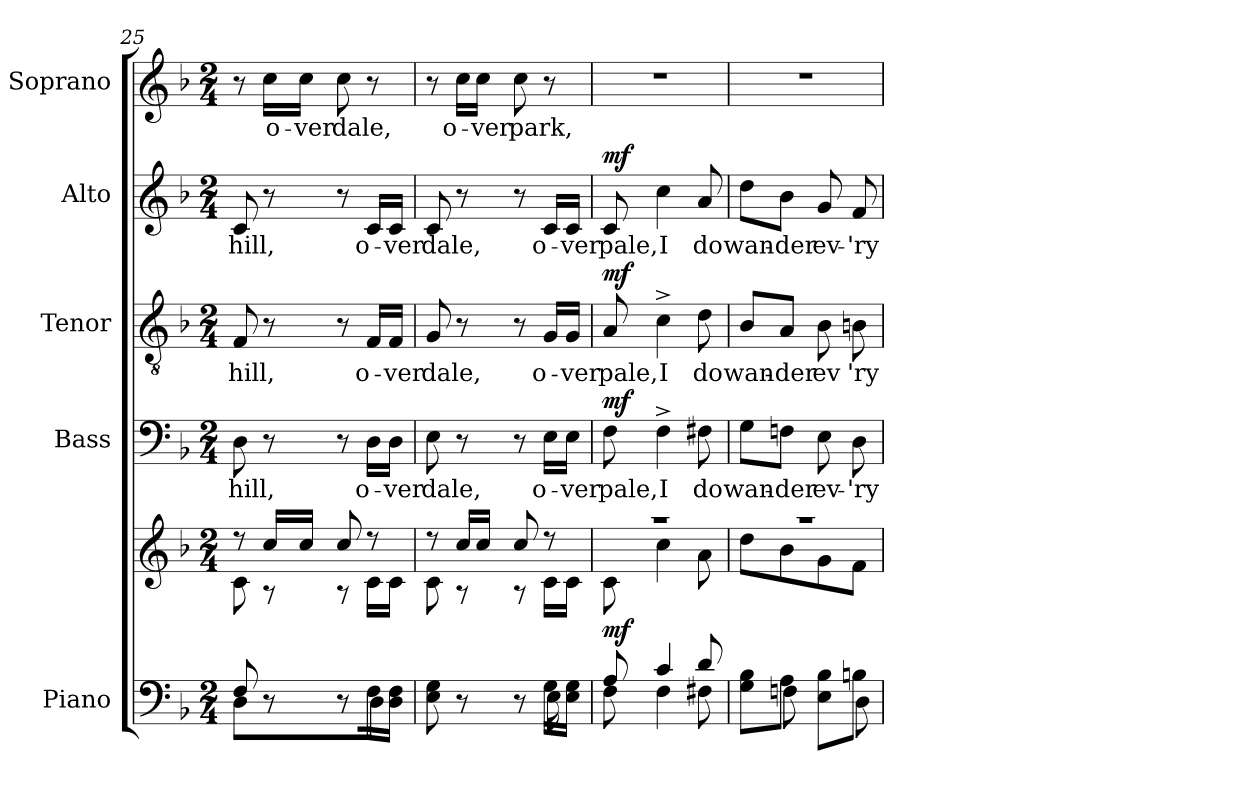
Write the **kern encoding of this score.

**kern	**kern	**dynam	**kern	**text	**dynam	**kern	**text	**dynam	**kern	**text	**dynam	**kern	**text
*part5	*part5	*part5	*part4	*part4	*part4	*part3	*part3	*part3	*part2	*part2	*part2	*part1	*part1
*staff6	*staff5	*staff5/6	*staff4	*staff4	*staff4	*staff3	*staff3	*staff3	*staff2	*staff2	*staff2	*staff1	*staff1
*I"Piano	*	*	*I"Bass	*	*	*I"Tenor	*	*	*I"Alto	*	*	*I"Soprano	*
*I'Pno.	*	*	*I'B.	*	*	*I'T.	*	*	*I'A.	*	*	*I'S.	*
*clefF4	*clefG2	*	*clefF4	*	*	*clefGv2	*	*	*clefG2	*	*	*clefG2	*
*	*	*	*	*	*	*ITrd7c12	*	*	*	*	*	*	*
*k[b-]	*k[b-]	*	*k[b-]	*	*	*k[b-]	*	*	*k[b-]	*	*	*k[b-]	*
*F:	*F:	*	*F:	*	*	*F:	*	*	*F:	*	*	*F:	*
*M2/4	*M2/4	*	*M2/4	*	*	*M2/4	*	*	*M2/4	*	*	*M2/4	*
=25	=25	=25	=25	=25	=25	=25	=25	=25	=25	=25	=25	=25	=25
*^	*^	*	*	*	*	*	*	*	*	*	*	*	*
!	!	!	!	!	!	!LO:LY:b:color=#000000	!	!	!	!	!	!	!	!	!
!	!	!	!	!	!	!	!	!	!LO:LY:b:color=#000000	!	!	!	!	!	!
!	!	!	!	!	!	!	!	!	!	!	!	!LO:LY:b:color=#000000	!	!	!
8Fi/	8Di\L	8r	8ci\	.	8Di\	hill,	.	8FFi/	hill,	.	8ci/	hill,	.	8r	.
!	!	!	!	!	!	!	!	!	!	!	!	!	!	!	!LO:LY:b:color=#000000
8r	4ryy	16cci/LL	8r	.	8r	.	.	8r	.	.	8r	.	.	16cci\LL	o-
!	!	!	!	!	!	!	!	!	!	!	!	!	!	!	!LO:LY:b:color=#000000
.	.	16cci/JJ	.	.	.	.	.	.	.	.	.	.	.	16cci\JJ	-ver
!	!	!	!	!	!	!	!	!	!	!	!	!	!	!	!LO:LY:b:color=#000000
8r	.	8cci/	8r	.	8r	.	.	8r	.	.	8r	.	.	8cci\	dale,
!	!	!	!	!	!	!LO:LY:b:color=#000000	!	!	!	!	!	!	!	!	!
!	!	!	!	!	!	!	!	!	!LO:LY:b:color=#000000	!	!	!	!	!	!
!	!	!	!	!	!	!	!	!	!	!	!	!LO:LY:b:color=#000000	!	!	!
16Fi\LL	16Di\Jk	8r	16ci\LL	.	16Di\LL	o-	.	16FFi/LL	o-	.	16ci/LL	o-	.	8r	.
!	!	!	!	!	!	!LO:LY:b:color=#000000	!	!	!	!	!	!	!	!	!
!	!	!	!	!	!	!	!	!	!LO:LY:b:color=#000000	!	!	!	!	!	!
!	!	!	!	!	!	!	!	!	!	!	!	!LO:LY:b:color=#000000	!	!	!
16Di\ 16Fi\JJ	16ryy	.	16ci\JJ	.	16Di\JJ	-ver	.	16FFi/JJ	-ver	.	16ci/JJ	-ver	.	.	.
=26	=26	=26	=26	=26	=26	=26	=26	=26	=26	=26	=26	=26	=26	=26	=26
!	!	!	!	!	!	!LO:LY:b:color=#000000	!	!	!	!	!	!	!	!	!
!	!	!	!	!	!	!	!	!	!LO:LY:b:color=#000000	!	!	!	!	!	!
!	!	!	!	!	!	!	!	!	!	!	!	!LO:LY:b:color=#000000	!	!	!
8Ei\ 8Gi	4.ryy	8r	8ci\	.	8Ei\	dale,	.	8GGi/	dale,	.	8ci/	dale,	.	8r	.
!	!	!	!	!	!	!	!	!	!	!	!	!	!	!	!LO:LY:b:color=#000000
8r	.	16cci/LL	8r	.	8r	.	.	8r	.	.	8r	.	.	16cci\LL	o-
!	!	!	!	!	!	!	!	!	!	!	!	!	!	!	!LO:LY:b:color=#000000
.	.	16cci/JJ	.	.	.	.	.	.	.	.	.	.	.	16cci\JJ	-ver
!	!	!	!	!	!	!	!	!	!	!	!	!	!	!	!LO:LY:b:color=#000000
8r	.	8cci/	8r	.	8r	.	.	8r	.	.	8r	.	.	8cci\	park,
!	!	!	!	!	!	!LO:LY:b:color=#000000	!	!	!	!	!	!	!	!	!
!	!	!	!	!	!	!	!	!	!LO:LY:b:color=#000000	!	!	!	!	!	!
!	!	!	!	!	!	!	!	!	!	!	!	!LO:LY:b:color=#000000	!	!	!
16Gi\LL	16Ei\	8r	16ci\LL	.	16Ei\LL	o-	.	16GGi/LL	o-	.	16ci/LL	o-	.	8r	.
!	!	!	!	!	!	!LO:LY:b:color=#000000	!	!	!	!	!	!	!	!	!
!	!	!	!	!	!	!	!	!	!LO:LY:b:color=#000000	!	!	!	!	!	!
!	!	!	!	!	!	!	!	!	!	!	!	!LO:LY:b:color=#000000	!	!	!
16Ei\ 16Gi\JJ	16ryy	.	16ci\JJ	.	16Ei\JJ	-ver	.	16GGi/JJ	-ver	.	16ci/JJ	-ver	.	.	.
=27	=27	=27	=27	=27	=27	=27	=27	=27	=27	=27	=27	=27	=27	=27	=27
!	!	!LO:N:vis=1	!	!	!	!	!	!	!	!	!	!	!	!	!
!	!	!	!	!	!	!LO:LY:b:color=#000000	!	!	!	!	!	!	!	!	!
!	!	!	!	!	!	!	!	!	!LO:LY:b:color=#000000	!	!	!	!	!	!
!	!	!	!	!	!	!	!	!	!	!	!	!LO:LY:b:color=#000000	!	!LO:N:vis=1	!
8Ai/	8Fi\	2r	8ci\	mf	8Fi\	pale,	mf	8AAi/	pale,	mf	8ci/	pale,	mf	2r	.
!	!	!	!	!	!	!LO:LY:b:color=#000000	!	!	!	!	!	!	!	!	!
!	!	!	!	!	!	!	!	!	!LO:LY:b:color=#000000	!	!	!	!	!	!
!	!	!	!	!	!	!	!	!	!	!	!	!LO:LY:b:color=#000000	!	!	!
4ci/	4Fi\	.	4cci\	.	4F^i\	I	.	4C^i\	I	.	4cci\	I	.	.	.
!	!	!	!	!	!	!LO:LY:b:color=#000000	!	!	!	!	!	!	!	!	!
!	!	!	!	!	!	!	!	!	!LO:LY:b:color=#000000	!	!	!	!	!	!
!	!	!	!	!	!	!	!	!	!	!	!	!LO:LY:b:color=#000000	!	!	!
8di/	8F#Xi\	.	8ai\	.	8F#Xi\	do	.	8Di\	do	.	8ai/	do	.	.	.
=28	=28	=28	=28	=28	=28	=28	=28	=28	=28	=28	=28	=28	=28	=28	=28
!	!	!LO:N:vis=1	!	!	!	!	!	!	!	!	!	!	!	!	!
!	!	!	!	!	!	!LO:LY:b:color=#000000	!	!	!	!	!	!	!	!	!
!	!	!	!	!	!	!	!	!	!LO:LY:b:color=#000000	!	!	!	!	!	!
!	!	!	!	!	!	!	!	!	!	!	!	!LO:LY:b:color=#000000	!	!LO:N:vis=1	!
8Gi\ 8B-i\L	8ryy	2r	8ddi\L	.	8Gi\L	wan-	.	8BB-i/L	wan-	.	8ddi\L	wan-	.	2r	.
!	!	!	!	!	!	!LO:LY:b:color=#000000	!	!	!	!	!	!	!	!	!
!	!	!	!	!	!	!	!	!	!LO:LY:b:color=#000000	!	!	!	!	!	!
!	!	!	!	!	!	!	!	!	!	!	!	!LO:LY:b:color=#000000	!	!	!
8Ai\J	8Fni\	.	8b-i\	.	8Fni\J	-der	.	8AAi/J	-der	.	8b-i\J	-der	.	.	.
!	!	!	!	!	!	!LO:LY:b:color=#000000	!	!	!	!	!	!	!	!	!
!	!	!	!	!	!	!	!	!	!LO:LY:b:color=#000000	!	!	!	!	!	!
!	!	!	!	!	!	!	!	!	!	!	!	!LO:LY:b:color=#000000	!	!	!
8Ei\ 8B-i\L	8ryy	.	8gi\	.	8Ei\	ev-	.	8BB-i\	ev	.	8gi/	ev-	.	.	.
!	!	!	!	!	!	!LO:LY:b:color=#000000	!	!	!	!	!	!	!	!	!
!	!	!	!	!	!	!	!	!	!LO:LY:b:color=#000000	!	!	!	!	!	!
!	!	!	!	!	!	!	!	!	!	!	!	!LO:LY:b:color=#000000	!	!	!
8Bni\J	8Di\	.	8fi\J	.	8Di\	-'ry-	.	8BBni\	'ry	.	8fi/	-'ry-	.	.	.
*v	*v	*	*	*	*	*	*	*	*	*	*	*	*	*	*
*	*v	*v	*	*	*	*	*	*	*	*	*	*	*	*
=	=	=	=	=	=	=	=	=	=	=	=	=	=
*-	*-	*-	*-	*-	*-	*-	*-	*-	*-	*-	*-	*-	*-
